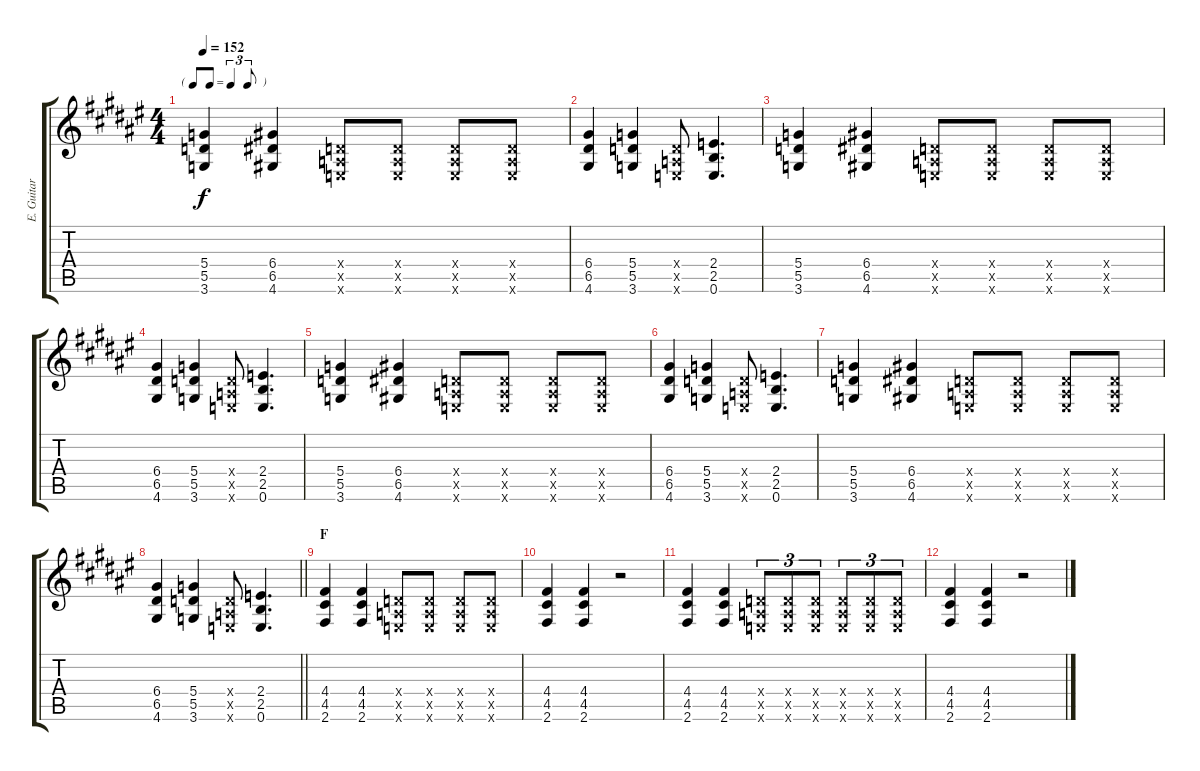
\track ("E. Guitar II" "E. Guitar ") {instrument overdrivenguitar}
\staff {score tabs}
\tuning (E4 B3 G3 D3 A2 E2) {hide}
\ts (4 4)
\tf triplet8th
\tempo 152
\clef g2
\ks f#
(5.4 5.5 3.6).4{dy f} (6.4 6.5 4.6).4 (0.4{x} 0.5{x} 0.6{x}).8 (0.4{x} 0.5{x} 0.6{x}).8 (0.4{x} 0.5{x} 0.6{x}).8 (0.4{x} 0.5{x} 0.6{x}).8 |
(6.4 6.5 4.6).4 (5.4 5.5 3.6).4 (0.4{x} 0.5{x} 0.6{x}).8 (2.4 2.5 0.6).4{d} |
(5.4 5.5 3.6).4 (6.4 6.5 4.6).4 (0.4{x} 0.5{x} 0.6{x}).8 (0.4{x} 0.5{x} 0.6{x}).8 (0.4{x} 0.5{x} 0.6{x}).8 (0.4{x} 0.5{x} 0.6{x}).8 |
(6.4 6.5 4.6).4 (5.4 5.5 3.6).4 (0.4{x} 0.5{x} 0.6{x}).8 (2.4 2.5 0.6).4{d} |
(5.4 5.5 3.6).4 (6.4 6.5 4.6).4 (0.4{x} 0.5{x} 0.6{x}).8 (0.4{x} 0.5{x} 0.6{x}).8 (0.4{x} 0.5{x} 0.6{x}).8 (0.4{x} 0.5{x} 0.6{x}).8 |
(6.4 6.5 4.6).4 (5.4 5.5 3.6).4 (0.4{x} 0.5{x} 0.6{x}).8 (2.4 2.5 0.6).4{d} |
(5.4 5.5 3.6).4 (6.4 6.5 4.6).4 (0.4{x} 0.5{x} 0.6{x}).8 (0.4{x} 0.5{x} 0.6{x}).8 (0.4{x} 0.5{x} 0.6{x}).8 (0.4{x} 0.5{x} 0.6{x}).8 |
\barLineRight lightlight
(6.4 6.5 4.6).4 (5.4 5.5 3.6).4 (0.4{x} 0.5{x} 0.6{x}).8 (2.4 2.5 0.6).4{d} |
\section ("" "F")
(4.4 4.5 2.6).4 (4.4 4.5 2.6).4 (0.4{x} 0.5{x} 0.6{x}).8 (0.4{x} 0.5{x} 0.6{x}).8 (0.4{x} 0.5{x} 0.6{x}).8 (0.4{x} 0.5{x} 0.6{x}).8 |
(4.4 4.5 2.6).4 (4.4 4.5 2.6).4 r.2 |
(4.4 4.5 2.6).4 (4.4 4.5 2.6).4 (0.4{x} 0.5{x} 0.6{x}).8{tu (3 2)} (0.4{x} 0.5{x} 0.6{x}).8{tu (3 2)} (0.4{x} 0.5{x} 0.6{x}).8{tu (3 2)} (0.4{x} 0.5{x} 0.6{x}).8{tu (3 2)} (0.4{x} 0.5{x} 0.6{x}).8{tu (3 2)} (0.4{x} 0.5{x} 0.6{x}).8{tu (3 2)} |
(4.4 4.5 2.6).4 (4.4 4.5 2.6).4 r.2
